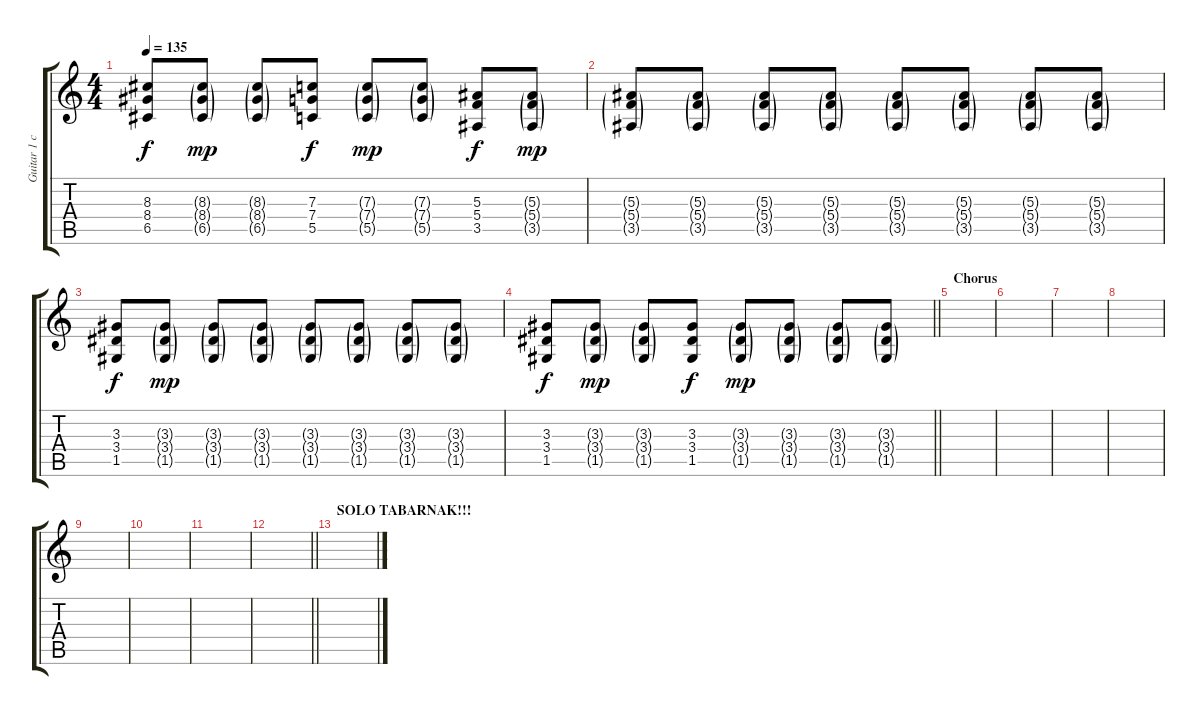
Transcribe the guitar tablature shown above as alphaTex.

\track ("Guitar 1 clean" "Guitar 1 c") {instrument electricguitarclean}
\staff {score tabs}
\tuning (D4 A3 F3 C3 G2 C2) {hide}
\ts (4 4)
\tempo 135
\clef g2
\ks c
(8.3 8.4 6.5).8{dy f} (8.3{g} 8.4{g} 6.5{g}).8{dy mp} (8.3{g} 8.4{g} 6.5{g}).8 (7.3 7.4 5.5).8{dy f} (7.3{g} 7.4{g} 5.5{g}).8{dy mp} (7.3{g} 7.4{g} 5.5{g}).8 (5.3 5.4 3.5).8{dy f} (5.3{g} 5.4{g} 3.5{g}).8{dy mp} |
(5.3{g} 5.4{g} 3.5{g}).8 (5.3{g} 5.4{g} 3.5{g}).8 (5.3{g} 5.4{g} 3.5{g}).8 (5.3{g} 5.4{g} 3.5{g}).8 (5.3{g} 5.4{g} 3.5{g}).8 (5.3{g} 5.4{g} 3.5{g}).8 (5.3{g} 5.4{g} 3.5{g}).8 (5.3{g} 5.4{g} 3.5{g}).8 |
(3.3 3.4 1.5).8{dy f} (3.3{g} 3.4{g} 1.5{g}).8{dy mp} (3.3{g} 3.4{g} 1.5{g}).8 (3.3{g} 3.4{g} 1.5{g}).8 (3.3{g} 3.4{g} 1.5{g}).8 (3.3{g} 3.4{g} 1.5{g}).8 (3.3{g} 3.4{g} 1.5{g}).8 (3.3{g} 3.4{g} 1.5{g}).8 |
\barLineRight lightlight
(3.3 3.4 1.5).8{dy f} (3.3{g} 3.4{g} 1.5{g}).8{dy mp} (3.3{g} 3.4{g} 1.5{g}).8 (3.3 3.4 1.5).8{dy f} (3.3{g} 3.4{g} 1.5{g}).8{dy mp} (3.3{g} 3.4{g} 1.5{g}).8 (3.3{g} 3.4{g} 1.5{g}).8 (3.3{g} 3.4{g} 1.5{g}).8 |
\section ("" "Chorus")
|
|
|
|
|
|
|
\barLineRight lightlight
|
\section ("" "SOLO TABARNAK!!!")
